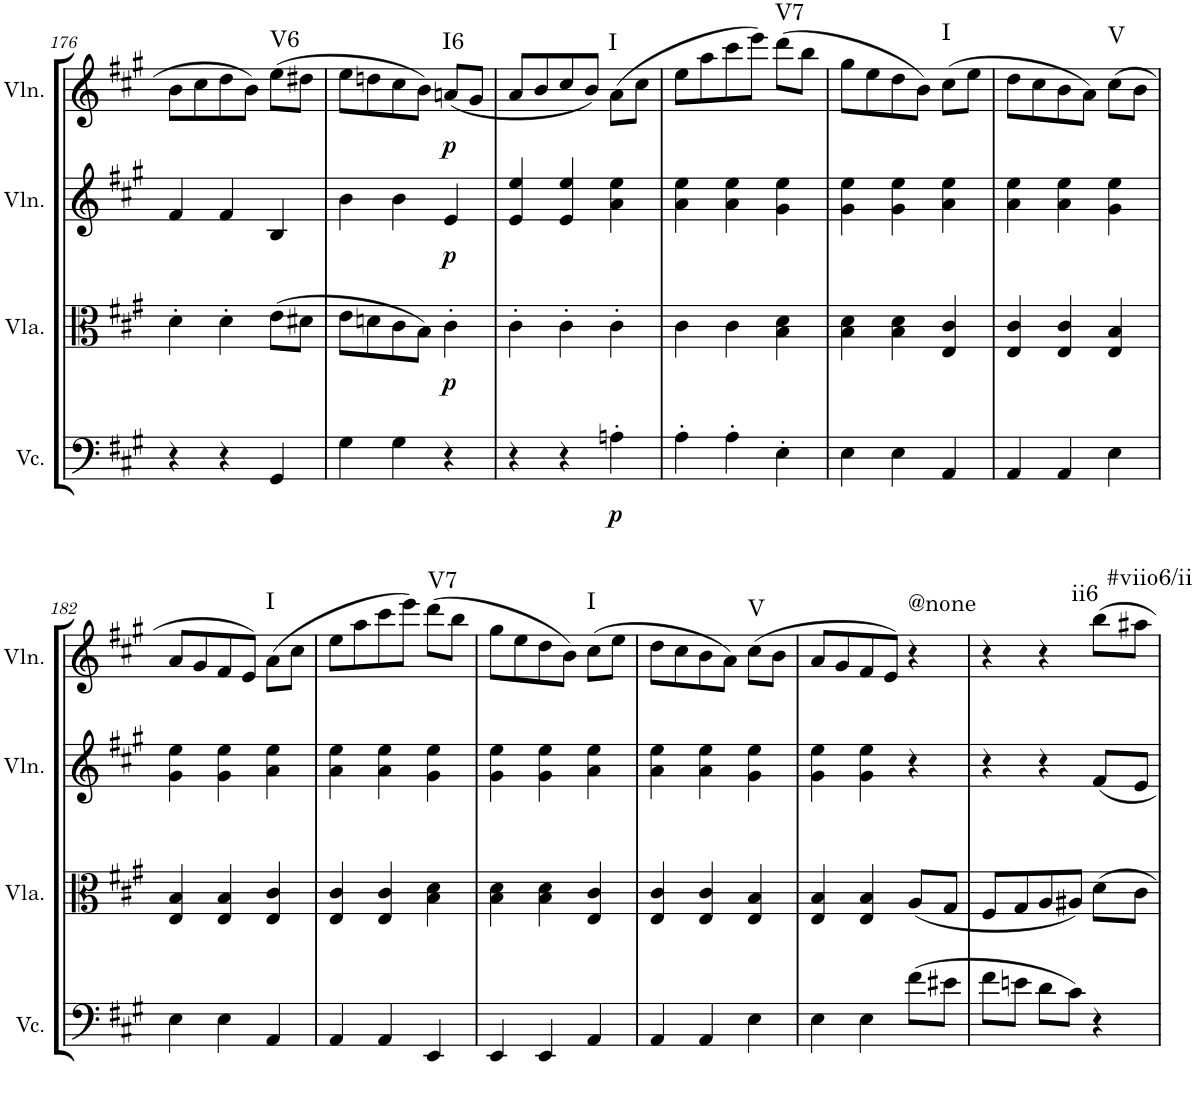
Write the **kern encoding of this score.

**kern	**dynam	**kern	**dynam	**kern	**dynam	**kern	**dynam	**harte
*part4	*part4	*part3	*part3	*part2	*part2	*part1	*part1	*part1
*staff4	*staff4	*staff3	*staff3	*staff2	*staff2	*staff1	*staff1	*
*I"Violoncello	*	*I"Viola	*	*I"Violin	*	*I"Violin	*	*
*I'Vc.	*	*I'Vla.	*	*I'Vln.	*	*I'Vln.	*	*
!!LO:PB:g=z
*clefF4	*	*clefC3	*	*clefG2	*	*clefG2	*	*
*k[f#c#g#]	*	*k[f#c#g#]	*	*k[f#c#g#]	*	*k[f#c#g#]	*	*
*M3/4	*	*M3/4	*	*M3/4	*	*M3/4	*	*
=176	=176	=176	=176	=176	=176	=176	=176	=176
4r	.	4d'\	.	4f#/	.	8b\L	.	.
.	.	.	.	.	.	8cc#\	.	.
4r	.	4d'\	.	4f#/	.	8dd\	.	.
.	.	.	.	.	.	8b\J	.	.
!	!	!	!	!	!	!	!	!LO:H:kt=V6
4GG#/	.	(8e\L	.	4B/	.	(8ee\L	.	N
.	.	8d#X\J	.	.	.	8dd#X\J	.	.
=177	=177	=177	=177	=177	=177	=177	=177	=177
4G#\	.	8e\L	.	4b\	.	8ee\L	.	.
.	.	8dn\	.	.	.	8ddn\	.	.
4G#\	.	8c#\	.	4b\	.	8cc#\	.	.
.	.	8B\J)	.	.	.	8b\J)	.	.
!	!	!	!LO:DY:b	!	!LO:DY:b	!	!LO:DY:b	!LO:H:kt=I6
4r	.	4c#'\	p	4e/	p	(8an/L	p	N
.	.	.	.	.	.	8g#/J	.	.
=178	=178	=178	=178	=178	=178	=178	=178	=178
4r	.	4c#'\	.	4e/ 4ee/	.	8a/L	.	.
.	.	.	.	.	.	8b/	.	.
4r	.	4c#'\	.	4e/ 4ee/	.	8cc#/	.	.
.	.	.	.	.	.	8b/J)	.	.
!	!LO:DY:b	!	!	!	!	!	!	!LO:H:kt=I
4An'\	p	4c#'\	.	4a\ 4ee\	.	(8a\L	.	N
.	.	.	.	.	.	8cc#\J	.	.
=179	=179	=179	=179	=179	=179	=179	=179	=179
4A'\	.	4c#\	.	4a\ 4ee\	.	8ee\L	.	.
.	.	.	.	.	.	8aa\	.	.
4A'\	.	4c#\	.	4a\ 4ee\	.	8ccc#\	.	.
.	.	.	.	.	.	8eee\J)	.	.
!	!	!	!	!	!	!	!	!LO:H:kt=V7
4E'\	.	4B\ 4d\	.	4g#\ 4ee\	.	(8ddd\L	.	N
.	.	.	.	.	.	8bb\J	.	.
=180	=180	=180	=180	=180	=180	=180	=180	=180
4E\	.	4B\ 4d\	.	4g#\ 4ee\	.	8gg#\L	.	.
.	.	.	.	.	.	8ee\	.	.
4E\	.	4B\ 4d\	.	4g#\ 4ee\	.	8dd\	.	.
.	.	.	.	.	.	8b\J)	.	.
!	!	!	!	!	!	!	!	!LO:H:kt=I
4AA/	.	4E/ 4c#/	.	4a\ 4ee\	.	(8cc#\L	.	N
.	.	.	.	.	.	8ee\J	.	.
=181	=181	=181	=181	=181	=181	=181	=181	=181
4AA/	.	4E/ 4c#/	.	4a\ 4ee\	.	8dd\L	.	.
.	.	.	.	.	.	8cc#\	.	.
4AA/	.	4E/ 4c#/	.	4a\ 4ee\	.	8b\	.	.
.	.	.	.	.	.	8a\J)	.	.
!	!	!	!	!	!	!	!	!LO:H:kt=V
4E\	.	4E/ 4B/	.	4g#\ 4ee\	.	(8cc#\L	.	N
.	.	.	.	.	.	8b\J	.	.
!!LO:LB:g=z
=182	=182	=182	=182	=182	=182	=182	=182	=182
4E\	.	4E/ 4B/	.	4g#\ 4ee\	.	8a/L	.	.
.	.	.	.	.	.	8g#/	.	.
4E\	.	4E/ 4B/	.	4g#\ 4ee\	.	8f#/	.	.
.	.	.	.	.	.	8e/J)	.	.
!	!	!	!	!	!	!	!	!LO:H:kt=I
4AA/	.	4E/ 4c#/	.	4a\ 4ee\	.	(8a\L	.	N
.	.	.	.	.	.	8cc#\J	.	.
=183	=183	=183	=183	=183	=183	=183	=183	=183
4AA/	.	4E/ 4c#/	.	4a\ 4ee\	.	8ee\L	.	.
.	.	.	.	.	.	8aa\	.	.
4AA/	.	4E/ 4c#/	.	4a\ 4ee\	.	8ccc#\	.	.
.	.	.	.	.	.	8eee\J)	.	.
!	!	!	!	!	!	!	!	!LO:H:kt=V7
4EE/	.	4B\ 4d\	.	4g#\ 4ee\	.	(8ddd\L	.	N
.	.	.	.	.	.	8bb\J	.	.
=184	=184	=184	=184	=184	=184	=184	=184	=184
4EE/	.	4B\ 4d\	.	4g#\ 4ee\	.	8gg#\L	.	.
.	.	.	.	.	.	8ee\	.	.
4EE/	.	4B\ 4d\	.	4g#\ 4ee\	.	8dd\	.	.
.	.	.	.	.	.	8b\J)	.	.
!	!	!	!	!	!	!	!	!LO:H:kt=I
4AA/	.	4E/ 4c#/	.	4a\ 4ee\	.	(8cc#\L	.	N
.	.	.	.	.	.	8ee\J	.	.
=185	=185	=185	=185	=185	=185	=185	=185	=185
4AA/	.	4E/ 4c#/	.	4a\ 4ee\	.	8dd\L	.	.
.	.	.	.	.	.	8cc#\	.	.
4AA/	.	4E/ 4c#/	.	4a\ 4ee\	.	8b\	.	.
.	.	.	.	.	.	8a\J)	.	.
!	!	!	!	!	!	!	!	!LO:H:kt=V
4E\	.	4E/ 4B/	.	4g#\ 4ee\	.	(8cc#\L	.	N
.	.	.	.	.	.	8b\J	.	.
=186	=186	=186	=186	=186	=186	=186	=186	=186
4E\	.	4E/ 4B/	.	4g#\ 4ee\	.	8a/L	.	.
.	.	.	.	.	.	8g#/	.	.
4E\	.	4E/ 4B/	.	4g#\ 4ee\	.	8f#/	.	.
.	.	.	.	.	.	8e/J)	.	.
!	!	!	!	!	!	!	!	!LO:H:kt=@none
(8f#\L	.	(8A/L	.	4r	.	4r	.	N
8e#X\J	.	8G#/J	.	.	.	.	.	.
=187	=187	=187	=187	=187	=187	=187	=187	=187
8f#\L	.	8F#/L	.	4r	.	4r	.	.
8en\J	.	8G#/	.	.	.	.	.	.
8d\L	.	8A/	.	4r	.	4r	.	.
8c#\J)	.	8A#X/J)	.	.	.	.	.	.
!	!	!	!	!	!	!	!	!LO:H:kt=ii6
4r	.	8d\L	.	8f#/L	.	8bb\L	.	N
!	!	!	!	!	!	!	!	!LO:H:kt=#viio6/ii
.	.	8c#\J	.	8e/J	.	8aa#X\J	.	N
=	=	=	=	=	=	=	=	=
*-	*-	*-	*-	*-	*-	*-	*-	*-
